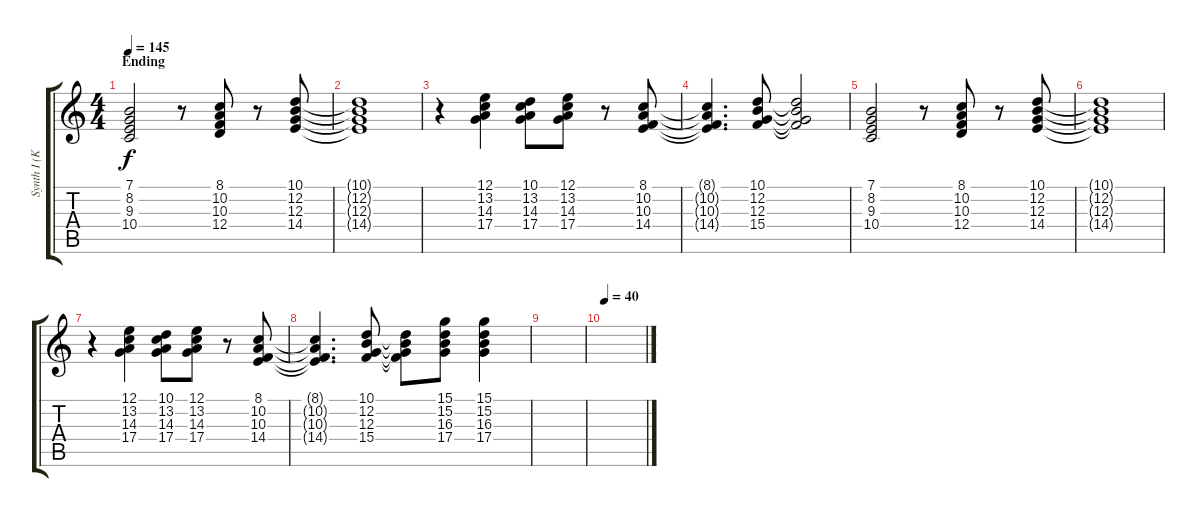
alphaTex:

\track ("Synth I (Kotobuki Tsumugi)" "Synth I (K") {instrument synthbrass1}
\staff {score tabs}
\tuning (E4 B3 G3 D3 A2 E2) {hide}
\ts (4 4)
\section ("" "Ending")
\tempo 145
\clef g2
\ks c
(7.1 8.2 9.3 10.4).2{dy f} r.8 (8.1 10.2 10.3 12.4).8 r.8 (10.1 12.2 12.3 14.4).8 |
(10.1{t} 12.2{t} 12.3{t} 14.4{t}).1 |
r.4 (12.1 13.2 14.3 17.4).4 (10.1 13.2 14.3 17.4).8 (12.1 13.2 14.3 17.4).8 r.8 (8.1 10.2 10.3 14.4).8 |
(8.1{t} 10.2{t} 10.3{t} 14.4{t}).4{d} (10.1 12.2 12.3 15.4).8 (10.1{t} 12.2{t} 12.3{t} 15.4{t}).2 |
(7.1 8.2 9.3 10.4).2 r.8 (8.1 10.2 10.3 12.4).8 r.8 (10.1 12.2 12.3 14.4).8 |
(10.1{t} 12.2{t} 12.3{t} 14.4{t}).1 |
r.4 (12.1 13.2 14.3 17.4).4 (10.1 13.2 14.3 17.4).8 (12.1 13.2 14.3 17.4).8 r.8 (8.1 10.2 10.3 14.4).8 |
(8.1{t} 10.2{t} 10.3{t} 14.4{t}).4{d} (10.1 12.2 12.3 15.4).8 (10.1{t} 12.2{t} 12.3{t} 15.4{t}).8 (15.1 15.2 16.3 17.4).8 (15.1 15.2 16.3 17.4).4 |
|
\tempo 40
